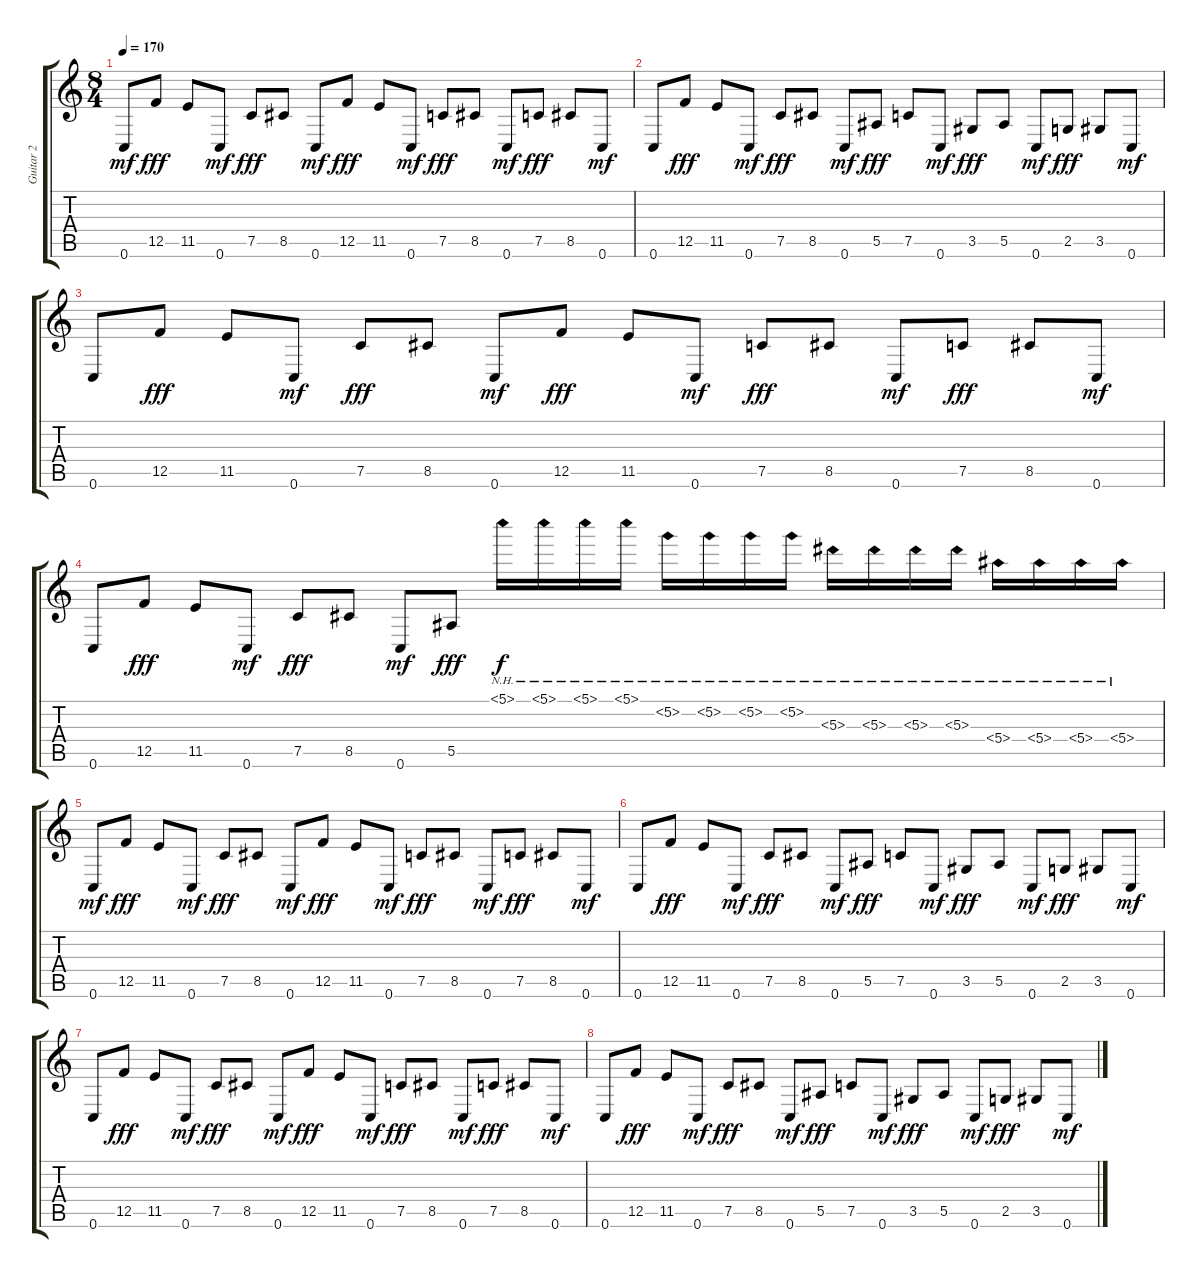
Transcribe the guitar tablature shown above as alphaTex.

\track ("Guitar 2" "Guitar 2") {instrument distortionguitar}
\staff {score tabs}
\tuning (C4 G3 Eb3 Bb2 F2 C2) {hide}
\ts (8 4)
\tempo 170
\clef g2
\ks c
0.6.8{dy mf} 12.5.8{dy fff} 11.5.8 0.6.8{dy mf} 7.5.8{dy fff} 8.5.8 0.6.8{dy mf} 12.5.8{dy fff} 11.5.8 0.6.8{dy mf} 7.5.8{dy fff} 8.5.8 0.6.8{dy mf} 7.5.8{dy fff} 8.5.8 0.6.8{dy mf} |
0.6.8 12.5.8{dy fff} 11.5.8 0.6.8{dy mf} 7.5.8{dy fff} 8.5.8 0.6.8{dy mf} 5.5.8{dy fff} 7.5.8 0.6.8{dy mf} 3.5.8{dy fff} 5.5.8 0.6.8{dy mf} 2.5.8{dy fff} 3.5.8 0.6.8{dy mf} |
0.6.8 12.5.8{dy fff} 11.5.8 0.6.8{dy mf} 7.5.8{dy fff} 8.5.8 0.6.8{dy mf} 12.5.8{dy fff} 11.5.8 0.6.8{dy mf} 7.5.8{dy fff} 8.5.8 0.6.8{dy mf} 7.5.8{dy fff} 8.5.8 0.6.8{dy mf} |
0.6.8 12.5.8{dy fff} 11.5.8 0.6.8{dy mf} 7.5.8{dy fff} 8.5.8 0.6.8{dy mf} 5.5.8{dy fff} 5.1{nh}.16{dy f} 5.1{nh}.16 5.1{nh}.16 5.1{nh}.16 5.2{nh}.16 5.2{nh}.16 5.2{nh}.16 5.2{nh}.16 5.3{nh}.16 5.3{nh}.16 5.3{nh}.16 5.3{nh}.16 5.4{nh}.16 5.4{nh}.16 5.4{nh}.16 5.4{nh}.16 |
0.6.8{dy mf} 12.5.8{dy fff} 11.5.8 0.6.8{dy mf} 7.5.8{dy fff} 8.5.8 0.6.8{dy mf} 12.5.8{dy fff} 11.5.8 0.6.8{dy mf} 7.5.8{dy fff} 8.5.8 0.6.8{dy mf} 7.5.8{dy fff} 8.5.8 0.6.8{dy mf} |
0.6.8 12.5.8{dy fff} 11.5.8 0.6.8{dy mf} 7.5.8{dy fff} 8.5.8 0.6.8{dy mf} 5.5.8{dy fff} 7.5.8 0.6.8{dy mf} 3.5.8{dy fff} 5.5.8 0.6.8{dy mf} 2.5.8{dy fff} 3.5.8 0.6.8{dy mf} |
0.6.8 12.5.8{dy fff} 11.5.8 0.6.8{dy mf} 7.5.8{dy fff} 8.5.8 0.6.8{dy mf} 12.5.8{dy fff} 11.5.8 0.6.8{dy mf} 7.5.8{dy fff} 8.5.8 0.6.8{dy mf} 7.5.8{dy fff} 8.5.8 0.6.8{dy mf} |
0.6.8 12.5.8{dy fff} 11.5.8 0.6.8{dy mf} 7.5.8{dy fff} 8.5.8 0.6.8{dy mf} 5.5.8{dy fff} 7.5.8 0.6.8{dy mf} 3.5.8{dy fff} 5.5.8 0.6.8{dy mf} 2.5.8{dy fff} 3.5.8 0.6.8{dy mf}
